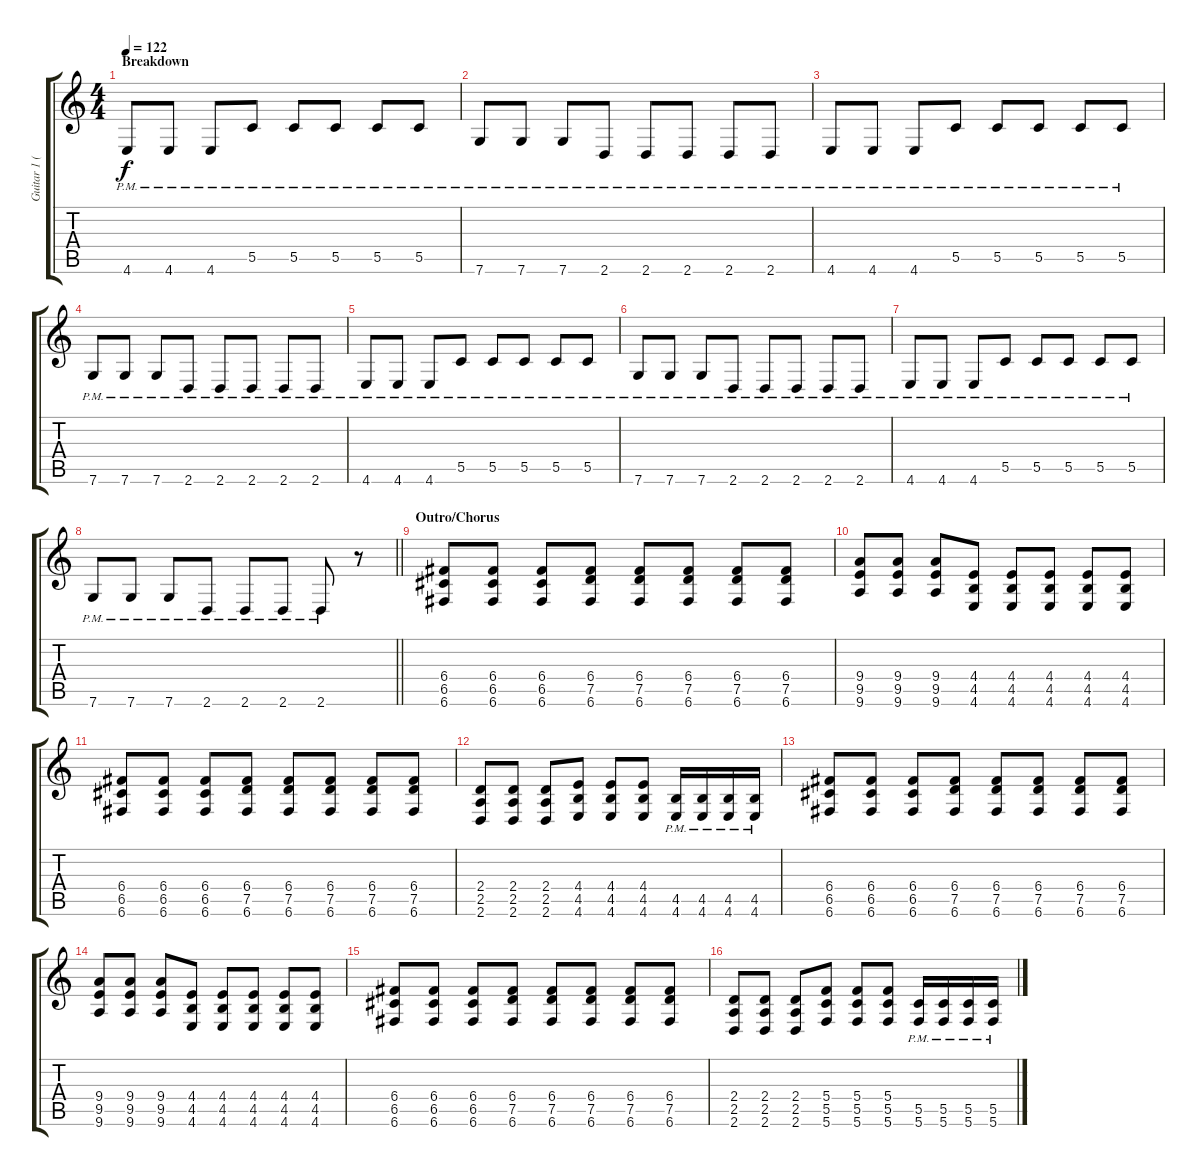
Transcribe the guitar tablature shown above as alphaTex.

\track ("Guitar 1 (Roger)" "Guitar 1 (") {instrument distortionguitar}
\staff {score tabs}
\tuning (D4 A3 F3 C3 G2 C2) {hide}
\ts (4 4)
\section ("" "Breakdown")
\tempo 122
\clef g2
\ks c
4.6{pm}.8{dy f} 4.6{pm}.8 4.6{pm}.8 5.5{pm}.8 5.5{pm}.8 5.5{pm}.8 5.5{pm}.8 5.5{pm}.8 |
7.6{pm}.8 7.6{pm}.8 7.6{pm}.8 2.6{pm}.8 2.6{pm}.8 2.6{pm}.8 2.6{pm}.8 2.6{pm}.8 |
4.6{pm}.8 4.6{pm}.8 4.6{pm}.8 5.5{pm}.8 5.5{pm}.8 5.5{pm}.8 5.5{pm}.8 5.5{pm}.8 |
7.6{pm}.8 7.6{pm}.8 7.6{pm}.8 2.6{pm}.8 2.6{pm}.8 2.6{pm}.8 2.6{pm}.8 2.6{pm}.8 |
4.6{pm}.8 4.6{pm}.8 4.6{pm}.8 5.5{pm}.8 5.5{pm}.8 5.5{pm}.8 5.5{pm}.8 5.5{pm}.8 |
7.6{pm}.8 7.6{pm}.8 7.6{pm}.8 2.6{pm}.8 2.6{pm}.8 2.6{pm}.8 2.6{pm}.8 2.6{pm}.8 |
4.6{pm}.8 4.6{pm}.8 4.6{pm}.8 5.5{pm}.8 5.5{pm}.8 5.5{pm}.8 5.5{pm}.8 5.5{pm}.8 |
\barLineRight lightlight
7.6{pm}.8 7.6{pm}.8 7.6{pm}.8 2.6{pm}.8 2.6{pm}.8 2.6{pm}.8 2.6{pm}.8 r.8 |
\section ("" "Outro/Chorus")
(6.4 6.5 6.6).8 (6.4 6.5 6.6).8 (6.4 6.5 6.6).8 (6.4 7.5 6.6).8 (6.4 7.5 6.6).8 (6.4 7.5 6.6).8 (6.4 7.5 6.6).8 (6.4 7.5 6.6).8 |
(9.4 9.5 9.6).8 (9.4 9.5 9.6).8 (9.4 9.5 9.6).8 (4.4 4.5 4.6).8 (4.4 4.5 4.6).8 (4.4 4.5 4.6).8 (4.4 4.5 4.6).8 (4.4 4.5 4.6).8 |
(6.4 6.5 6.6).8 (6.4 6.5 6.6).8 (6.4 6.5 6.6).8 (6.4 7.5 6.6).8 (6.4 7.5 6.6).8 (6.4 7.5 6.6).8 (6.4 7.5 6.6).8 (6.4 7.5 6.6).8 |
(2.4 2.5 2.6).8 (2.4 2.5 2.6).8 (2.4 2.5 2.6).8 (4.4 4.5 4.6).8 (4.4 4.5 4.6).8 (4.4 4.5 4.6).8 (4.5{pm} 4.6{pm}).16 (4.5{pm} 4.6{pm}).16 (4.5{pm} 4.6{pm}).16 (4.5{pm} 4.6{pm}).16 |
(6.4 6.5 6.6).8 (6.4 6.5 6.6).8 (6.4 6.5 6.6).8 (6.4 7.5 6.6).8 (6.4 7.5 6.6).8 (6.4 7.5 6.6).8 (6.4 7.5 6.6).8 (6.4 7.5 6.6).8 |
(9.4 9.5 9.6).8 (9.4 9.5 9.6).8 (9.4 9.5 9.6).8 (4.4 4.5 4.6).8 (4.4 4.5 4.6).8 (4.4 4.5 4.6).8 (4.4 4.5 4.6).8 (4.4 4.5 4.6).8 |
(6.4 6.5 6.6).8 (6.4 6.5 6.6).8 (6.4 6.5 6.6).8 (6.4 7.5 6.6).8 (6.4 7.5 6.6).8 (6.4 7.5 6.6).8 (6.4 7.5 6.6).8 (6.4 7.5 6.6).8 |
(2.4 2.5 2.6).8 (2.4 2.5 2.6).8 (2.4 2.5 2.6).8 (5.4 5.5 5.6).8 (5.4 5.5 5.6).8 (5.4 5.5 5.6).8 (5.5{pm} 5.6{pm}).16 (5.5{pm} 5.6{pm}).16 (5.5{pm} 5.6{pm}).16 (5.5{pm} 5.6{pm}).16
